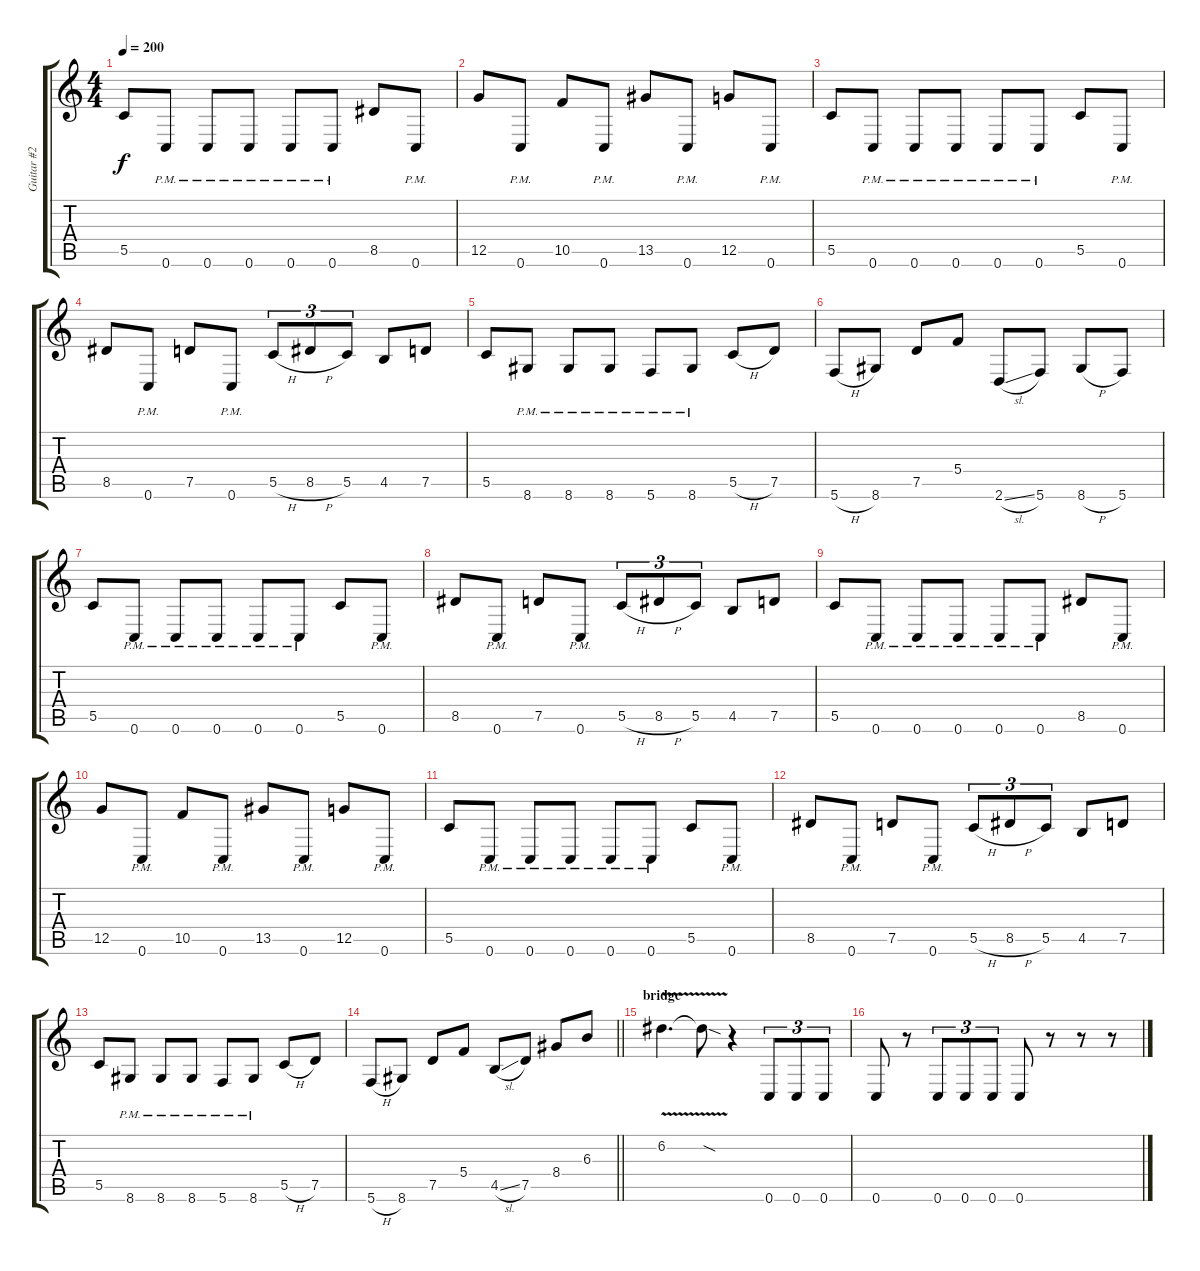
\track ("Guitar #2" "Guitar #2") {instrument distortionguitar}
\staff {score tabs}
\tuning (D4 A3 F3 C3 G2 C2) {hide}
\ts (4 4)
\tempo 200
\clef g2
\ks c
5.5.8{dy f} 0.6{pm}.8 0.6{pm}.8 0.6{pm}.8 0.6{pm}.8 0.6{pm}.8 8.5.8 0.6{pm}.8 |
12.5.8 0.6{pm}.8 10.5.8 0.6{pm}.8 13.5.8 0.6{pm}.8 12.5.8 0.6{pm}.8 |
5.5.8 0.6{pm}.8 0.6{pm}.8 0.6{pm}.8 0.6{pm}.8 0.6{pm}.8 5.5.8 0.6{pm}.8 |
8.5.8 0.6{pm}.8 7.5.8 0.6{pm}.8 5.5{h}.8{tu (3 2)} 8.5{h}.8{tu (3 2)} 5.5.8{tu (3 2)} 4.5.8 7.5.8 |
5.5.8 8.6{pm}.8 8.6{pm}.8 8.6{pm}.8 5.6{pm}.8 8.6{pm}.8 5.5{h}.8 7.5.8 |
5.6{h}.8 8.6.8 7.5.8 5.4.8 2.6{sl}.8 5.6.8 8.6{h}.8 5.6.8 |
5.5.8 0.6{pm}.8 0.6{pm}.8 0.6{pm}.8 0.6{pm}.8 0.6{pm}.8 5.5.8 0.6{pm}.8 |
8.5.8 0.6{pm}.8 7.5.8 0.6{pm}.8 5.5{h}.8{tu (3 2)} 8.5{h}.8{tu (3 2)} 5.5.8{tu (3 2)} 4.5.8 7.5.8 |
5.5.8 0.6{pm}.8 0.6{pm}.8 0.6{pm}.8 0.6{pm}.8 0.6{pm}.8 8.5.8 0.6{pm}.8 |
12.5.8 0.6{pm}.8 10.5.8 0.6{pm}.8 13.5.8 0.6{pm}.8 12.5.8 0.6{pm}.8 |
5.5.8 0.6{pm}.8 0.6{pm}.8 0.6{pm}.8 0.6{pm}.8 0.6{pm}.8 5.5.8 0.6{pm}.8 |
8.5.8 0.6{pm}.8 7.5.8 0.6{pm}.8 5.5{h}.8{tu (3 2)} 8.5{h}.8{tu (3 2)} 5.5.8{tu (3 2)} 4.5.8 7.5.8 |
5.5.8 8.6{pm}.8 8.6{pm}.8 8.6{pm}.8 5.6{pm}.8 8.6{pm}.8 5.5{h}.8 7.5.8 |
\barLineRight lightlight
5.6{h}.8 8.6.8 7.5.8 5.4.8 4.5{sl}.8 7.5.8 8.4.8 6.3.8 |
\section ("" "bridge")
6.2{v}.4{d} 6.2{sod t}.8 r.4 0.6.8{tu (3 2)} 0.6.8{tu (3 2)} 0.6.8{tu (3 2)} |
0.6.8 r.8 0.6.8{tu (3 2)} 0.6.8{tu (3 2)} 0.6.8{tu (3 2)} 0.6.8 r.8 r.8 r.8
